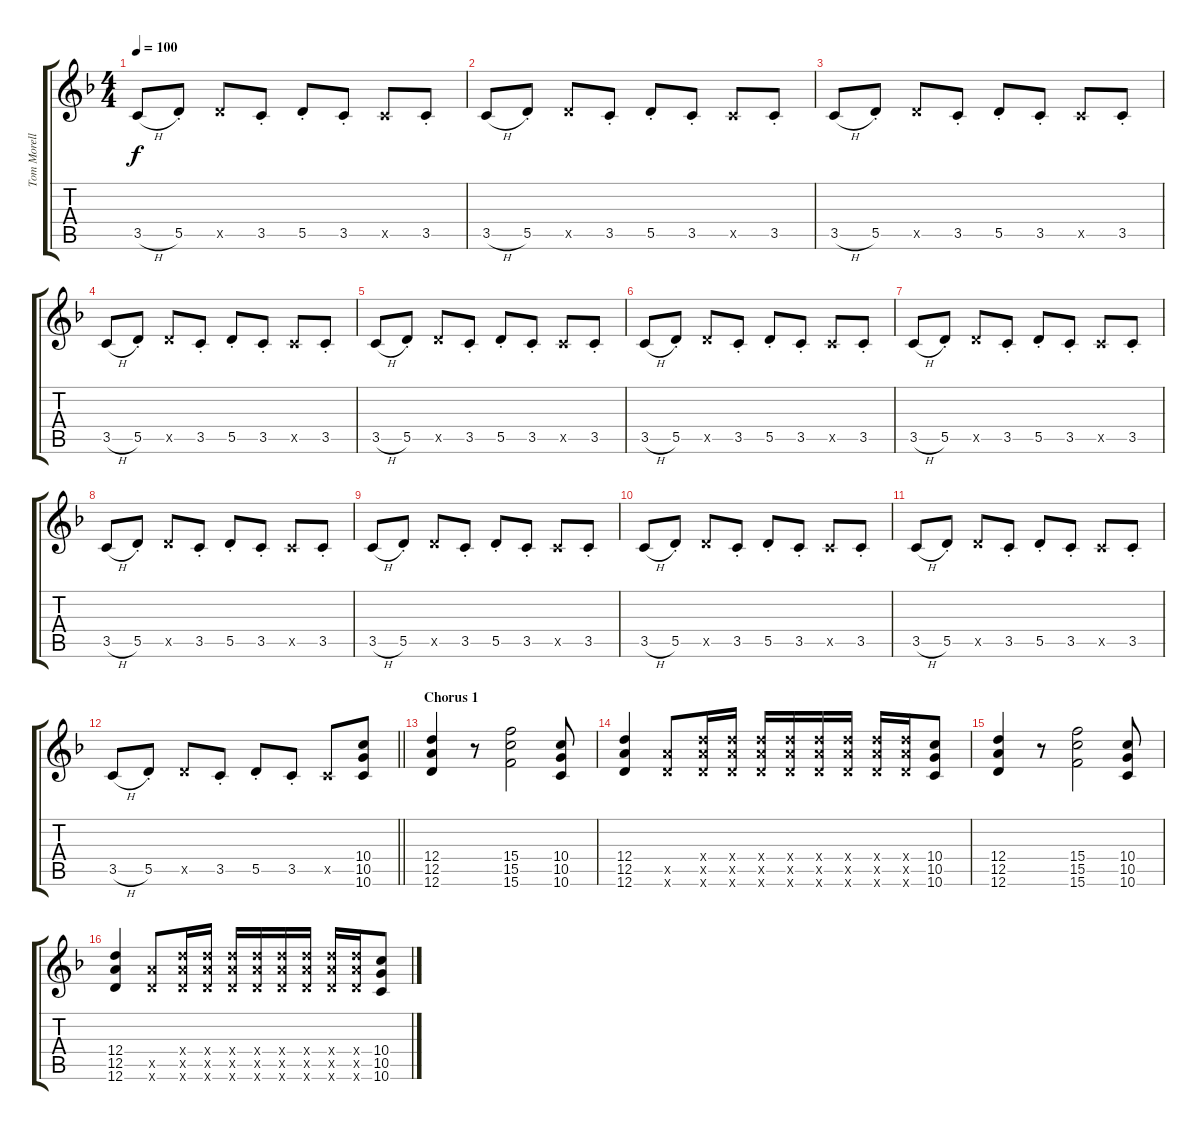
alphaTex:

\track ("Tom Morello" "Tom Morell") {instrument distortionguitar}
\staff {score tabs}
\tuning (E4 B3 G3 D3 A2 D2) {hide}
\ts (4 4)
\tempo 100
\clef g2
\ks f
3.5{h}.8{dy f} 5.5{st}.8 5.5{x}.8 3.5{st}.8 5.5{st}.8 3.5{st}.8 3.5{x}.8 3.5{st}.8 |
3.5{h}.8 5.5{st}.8 5.5{x}.8 3.5{st}.8 5.5{st}.8 3.5{st}.8 3.5{x}.8 3.5{st}.8 |
3.5{h}.8 5.5{st}.8 5.5{x}.8 3.5{st}.8 5.5{st}.8 3.5{st}.8 3.5{x}.8 3.5{st}.8 |
3.5{h}.8 5.5{st}.8 5.5{x}.8 3.5{st}.8 5.5{st}.8 3.5{st}.8 3.5{x}.8 3.5{st}.8 |
3.5{h}.8 5.5{st}.8 5.5{x}.8 3.5{st}.8 5.5{st}.8 3.5{st}.8 3.5{x}.8 3.5{st}.8 |
3.5{h}.8 5.5{st}.8 5.5{x}.8 3.5{st}.8 5.5{st}.8 3.5{st}.8 3.5{x}.8 3.5{st}.8 |
3.5{h}.8 5.5{st}.8 5.5{x}.8 3.5{st}.8 5.5{st}.8 3.5{st}.8 3.5{x}.8 3.5{st}.8 |
3.5{h}.8 5.5{st}.8 5.5{x}.8 3.5{st}.8 5.5{st}.8 3.5{st}.8 3.5{x}.8 3.5{st}.8 |
3.5{h}.8 5.5{st}.8 5.5{x}.8 3.5{st}.8 5.5{st}.8 3.5{st}.8 3.5{x}.8 3.5{st}.8 |
3.5{h}.8 5.5{st}.8 5.5{x}.8 3.5{st}.8 5.5{st}.8 3.5{st}.8 3.5{x}.8 3.5{st}.8 |
3.5{h}.8 5.5{st}.8 5.5{x}.8 3.5{st}.8 5.5{st}.8 3.5{st}.8 3.5{x}.8 3.5{st}.8 |
\barLineRight lightlight
3.5{h}.8 5.5{st}.8 5.5{x}.8 3.5{st}.8 5.5{st}.8 3.5{st}.8 3.5{x}.8 (10.4 10.5 10.6).8 |
\section ("" "Chorus 1")
(12.4 12.5 12.6).4 r.8 (15.4 15.5 15.6).2 (10.4 10.5 10.6).8 |
(12.4 12.5 12.6).4 (12.5{x} 12.6{x}).8 (12.4{x} 12.5{x} 12.6{x}).16 (12.4{x} 12.5{x} 12.6{x}).16 (12.4{x} 12.5{x} 12.6{x}).16 (12.4{x} 12.5{x} 12.6{x}).16 (12.4{x} 12.5{x} 12.6{x}).16 (12.4{x} 12.5{x} 12.6{x}).16 (12.4{x} 12.5{x} 12.6{x}).16 (12.4{x} 12.5{x} 12.6{x}).16 (10.4 10.5 10.6).8 |
(12.4 12.5 12.6).4 r.8 (15.4 15.5 15.6).2 (10.4 10.5 10.6).8 |
(12.4 12.5 12.6).4 (12.5{x} 12.6{x}).8 (12.4{x} 12.5{x} 12.6{x}).16 (12.4{x} 12.5{x} 12.6{x}).16 (12.4{x} 12.5{x} 12.6{x}).16 (12.4{x} 12.5{x} 12.6{x}).16 (12.4{x} 12.5{x} 12.6{x}).16 (12.4{x} 12.5{x} 12.6{x}).16 (12.4{x} 12.5{x} 12.6{x}).16 (12.4{x} 12.5{x} 12.6{x}).16 (10.4 10.5 10.6).8
